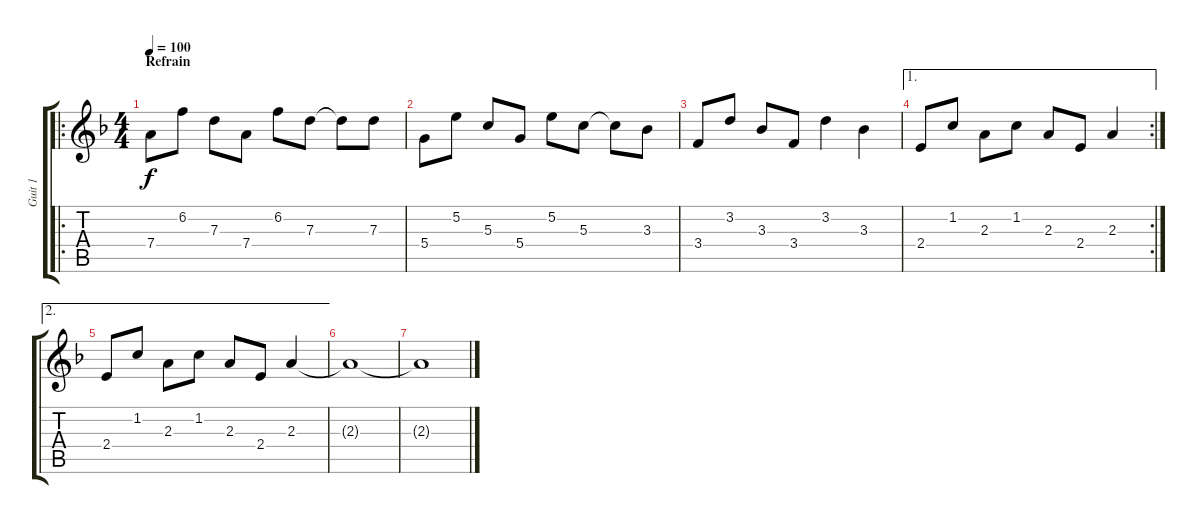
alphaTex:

\track ("Guit 1" "Guit 1") {instrument distortionguitar}
\staff {score tabs}
\tuning (E4 B3 G3 D3 A2 E2) {hide}
\ro
\ts (4 4)
\section ("" "Refrain")
\tempo 100
\clef g2
\ks f
7.4.8{dy f instrument distortionguitar} 6.2.8 7.3.8 7.4.8 6.2.8 7.3.8 7.3{t}.8 7.3.8 |
5.4.8 5.2.8 5.3.8 5.4.8 5.2.8 5.3.8 5.3{t}.8 3.3.8 |
3.4.8 3.2.8 3.3.8 3.4.8 3.2.4 3.3.4 |
\ae 1
\rc 2
2.4.8 1.2.8 2.3.8 1.2.8 2.3.8 2.4.8 2.3.4 |
\ae 2
2.4.8 1.2.8 2.3.8 1.2.8 2.3.8 2.4.8 2.3.4 |
2.3{t}.1{volume 0} |
2.3{t}.1
